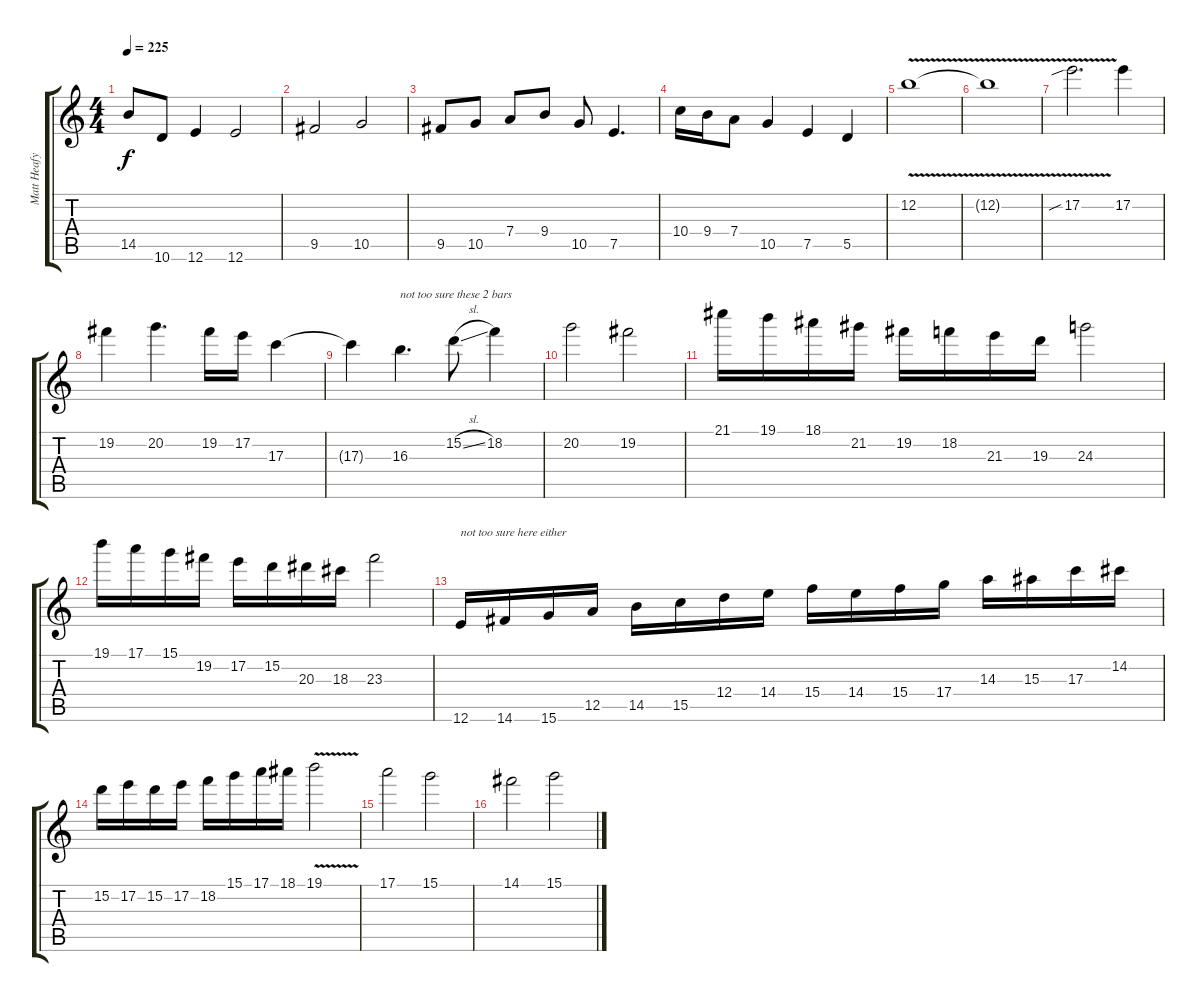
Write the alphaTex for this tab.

\track ("Matt Heafy Gtr. 2" "Matt Heafy") {instrument distortionguitar}
\staff {score tabs}
\tuning (E4 B3 G3 D3 A2 E2) {hide}
\ts (4 4)
\tempo 225
\clef g2
\ks c
14.5.8{dy f} 10.6.8 12.6.4 12.6.2 |
9.5.2 10.5.2 |
9.5.8 10.5.8 7.4.8 9.4.8 10.5.8 7.5.4{d} |
10.4.16 9.4.16 7.4.8 10.5.4 7.5.4 5.5.4 |
12.2{v}.1 |
12.2{t}.1 |
17.2{v sib}.2{d} 17.2.4 |
19.2.4 20.2.4{d} 19.2.16 17.2.16 17.3.4 |
17.3{t}.4 16.3.4{d txt "not too sure these 2 bars"} 15.2{sl}.8 18.2.4 |
20.2.2 19.2.2 |
21.1.16 19.1.16 18.1.16 21.2.16 19.2.16 18.2.16 21.3.16 19.3.16 24.3.2 |
19.1.16 17.1.16 15.1.16 19.2.16 17.2.16 15.2.16 20.3.16 18.3.16 23.3.2 |
12.6.16{txt "not too sure here either"} 14.6.16 15.6.16 12.5.16 14.5.16 15.5.16 12.4.16 14.4.16 15.4.16 14.4.16 15.4.16 17.4.16 14.3.16 15.3.16 17.3.16 14.2.16 |
15.2.16 17.2.16 15.2.16 17.2.16 18.2.16 15.1.16 17.1.16 18.1.16 19.1{v}.2 |
17.1.2 15.1.2 |
14.1.2 15.1.2
